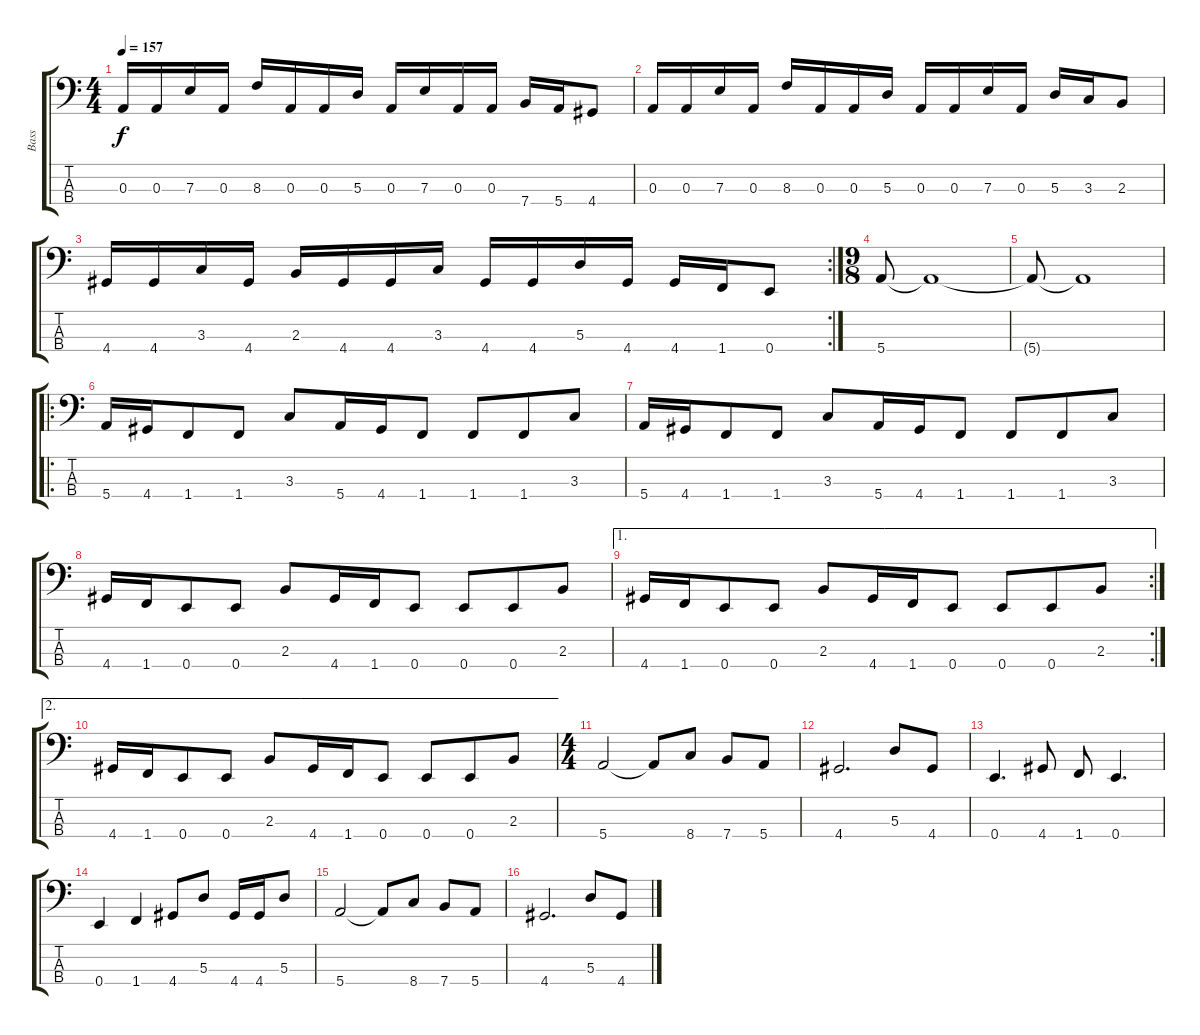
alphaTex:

\track ("Bass" "Bass") {instrument electricbasspick}
\staff {score tabs}
\tuning (G2 D2 A1 E1) {hide}
\ts (4 4)
\tempo 157
\clef f4
\ks c
0.3.16{dy f} 0.3.16 7.3.16 0.3.16 8.3.16 0.3.16 0.3.16 5.3.16 0.3.16 7.3.16 0.3.16 0.3.16 7.4.16 5.4.16 4.4.8 |
0.3.16 0.3.16 7.3.16 0.3.16 8.3.16 0.3.16 0.3.16 5.3.16 0.3.16 0.3.16 7.3.16 0.3.16 5.3.16 3.3.16 2.3.8 |
\rc 2
4.4.16 4.4.16 3.3.16 4.4.16 2.3.16 4.4.16 4.4.16 3.3.16 4.4.16 4.4.16 5.3.16 4.4.16 4.4.16 1.4.16 0.4.8 |
\ts (9 8)
5.4.8 5.4{t}.1 |
5.4{t}.8 5.4{t}.1 |
\ro
5.4.16 4.4.16 1.4.8 1.4.8 3.3.8 5.4.16 4.4.16 1.4.8 1.4.8 1.4.8 3.3.8 |
5.4.16 4.4.16 1.4.8 1.4.8 3.3.8 5.4.16 4.4.16 1.4.8 1.4.8 1.4.8 3.3.8 |
4.4.16 1.4.16 0.4.8 0.4.8 2.3.8 4.4.16 1.4.16 0.4.8 0.4.8 0.4.8 2.3.8 |
\ae 1
\rc 2
4.4.16 1.4.16 0.4.8 0.4.8 2.3.8 4.4.16 1.4.16 0.4.8 0.4.8 0.4.8 2.3.8 |
\ae 2
4.4.16 1.4.16 0.4.8 0.4.8 2.3.8 4.4.16 1.4.16 0.4.8 0.4.8 0.4.8 2.3.8 |
\ts (4 4)
5.4.2 5.4{t}.8 8.4.8 7.4.8 5.4.8 |
4.4.2{d} 5.3.8 4.4.8 |
0.4.4{d} 4.4.8 1.4.8 0.4.4{d} |
0.4.4 1.4.4 4.4.8 5.3.8 4.4.16 4.4.16 5.3.8 |
5.4.2 5.4{t}.8 8.4.8 7.4.8 5.4.8 |
4.4.2{d} 5.3.8 4.4.8
